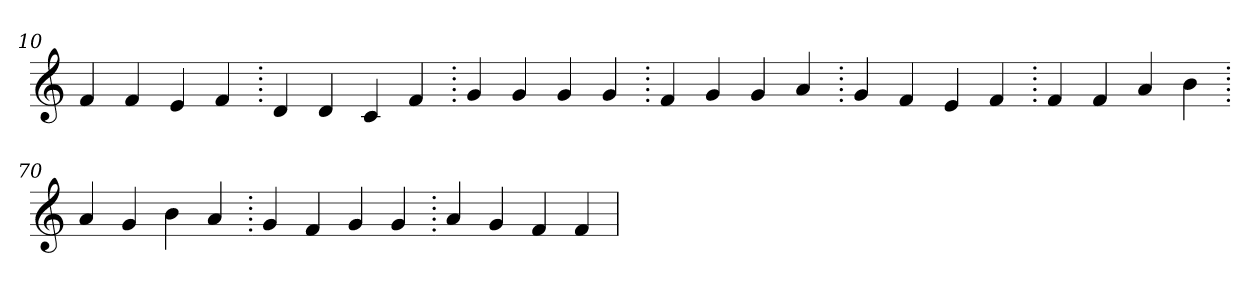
**kern
*part1
*staff1
*clefG2
=10.
4f
4f
4e
4f
=20.
4d
4d
4c
4f
=30.
4g
4g
4g
4g
=40.
4f
4g
4g
4a
=50.
4g
4f
4e
4f
=60.
4f
4f
4a
4b
=70.
4a
4g
4b
4a
=80.
4g
4f
4g
4g
=90.
4a
4g
4f
4f
=
*-
